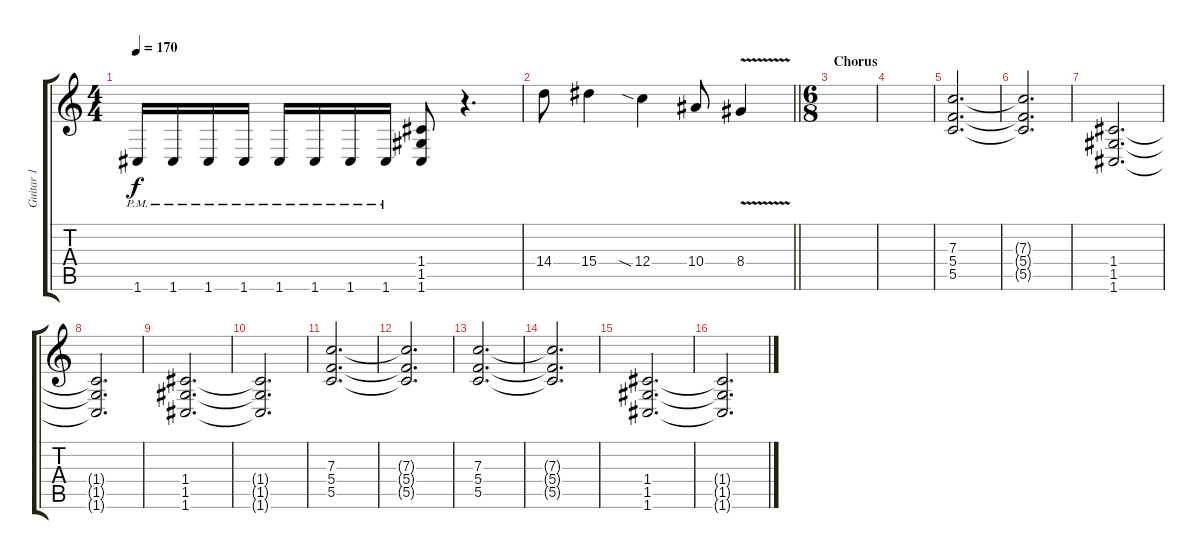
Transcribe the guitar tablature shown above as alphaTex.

\track ("Guitar 1" "Guitar 1") {instrument distortionguitar}
\staff {score tabs}
\tuning (D4 A3 F3 C3 G2 C2) {hide}
\ts (4 4)
\tempo 170
\clef g2
\ks c
1.6{pm}.16{dy f} 1.6{pm}.16 1.6{pm}.16 1.6{pm}.16 1.6{pm}.16 1.6{pm}.16 1.6{pm}.16 1.6{pm}.16 (1.4 1.5 1.6).8 r.4{d} |
\barLineRight lightlight
14.4.8 15.4.4 12.4{sia}.4 10.4.8 8.4{v}.4 |
\ts (6 8)
\section ("" "Chorus")
|
|
(7.3 5.4 5.5).2{d} |
(7.3{t} 5.4{t} 5.5{t}).2{d} |
(1.4 1.5 1.6).2{d} |
(1.4{t} 1.5{t} 1.6{t}).2{d} |
(1.4 1.5 1.6).2{d} |
(1.4{t} 1.5{t} 1.6{t}).2{d} |
(7.3 5.4 5.5).2{d} |
(7.3{t} 5.4{t} 5.5{t}).2{d} |
(7.3 5.4 5.5).2{d} |
(7.3{t} 5.4{t} 5.5{t}).2{d} |
(1.4 1.5 1.6).2{d} |
(1.4{t} 1.5{t} 1.6{t}).2{d}
